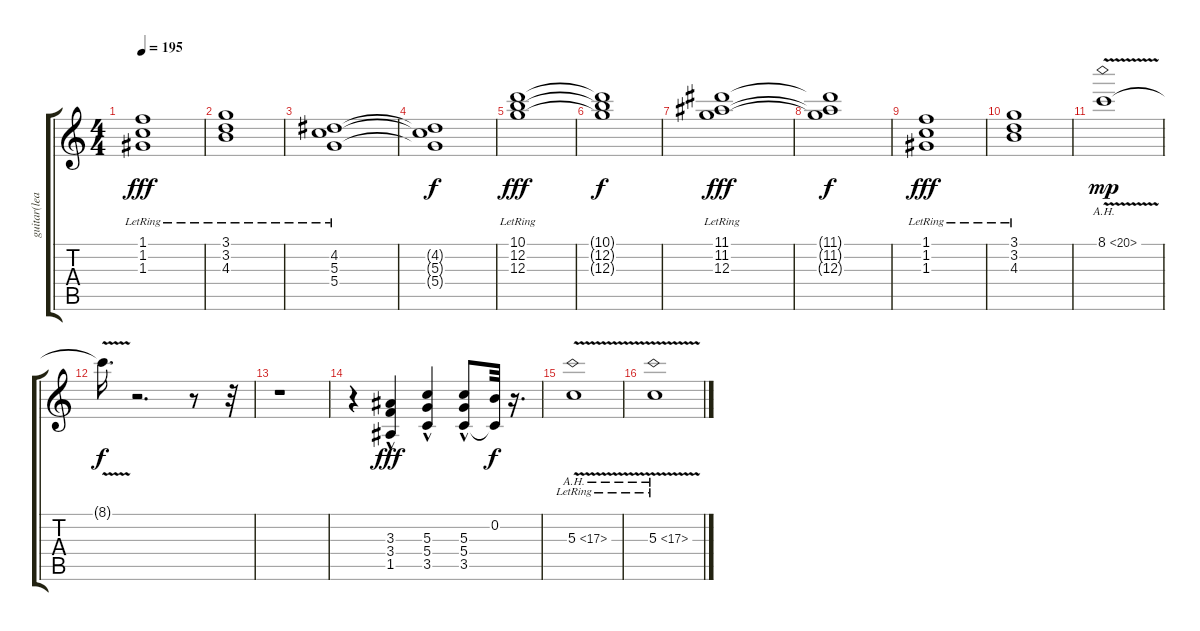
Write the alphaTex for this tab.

\track ("guitar(lead)" "guitar(lea") {instrument overdrivenguitar}
\staff {score tabs}
\tuning (E4 B3 G3 D3 A2 E2) {hide}
\ts (4 4)
\tempo 195
\clef g2
\ks c
(1.1{lr} 1.2{lr} 1.3{lr}).1{dy fff} |
(3.1{lr} 3.2{lr} 4.3{lr}).1 |
(4.2{lr} 5.3{lr} 5.4{lr}).1 |
(4.2{t} 5.3{t} 5.4{t}).1{dy f} |
(10.1{lr} 12.2{lr} 12.3{lr}).1{dy fff} |
(10.1{t} 12.2{t} 12.3{t}).1{dy f} |
(11.1{lr} 11.2{lr} 12.3{lr}).1{dy fff} |
(11.1{t} 11.2{t} 12.3{t}).1{dy f} |
(1.1{lr} 1.2{lr} 1.3{lr}).1{dy fff} |
(3.1{lr} 3.2{lr} 4.3{lr}).1 |
8.1{ah 12 v}.1{dy mp} |
8.1{t}.16{d dy f} r.2{d} r.8 r.32 |
r.1 |
r.4 (3.3{hac} 3.4{hac} 1.5{hac}).4{dy fff} (5.3{hac} 5.4{hac} 3.5{hac}).4 (5.3{hac} 5.4{hac} 3.5{hac}).8 (0.2 3.5{t}).32{dy f} r.16{d} |
5.3{ah 12 v lr}.1 |
5.3{ah 12 v lr}.1
